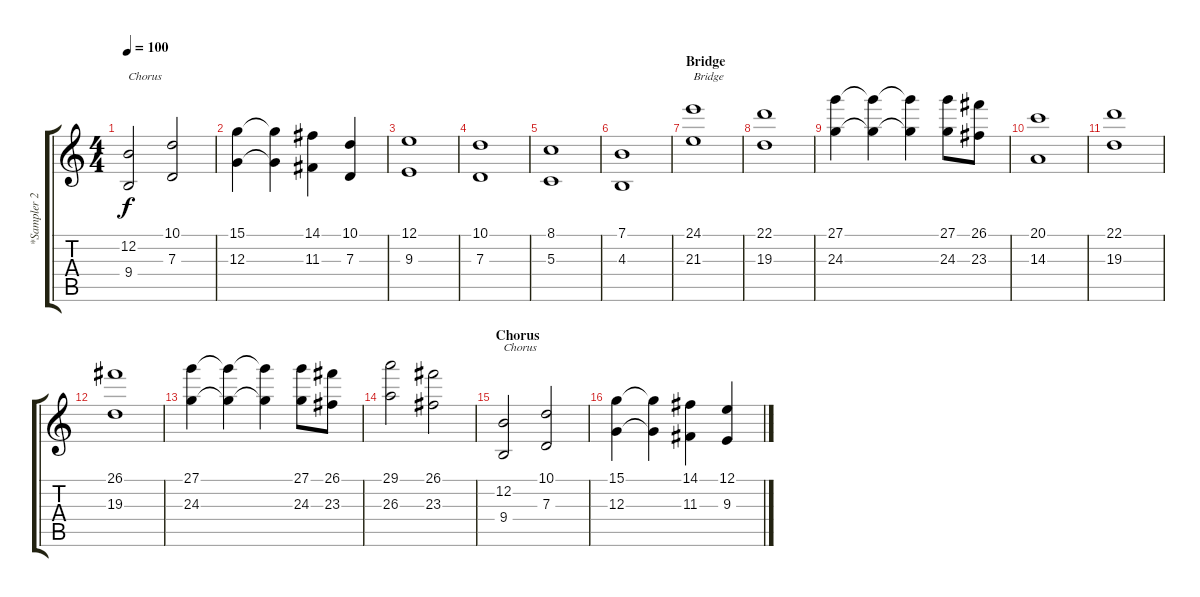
\track ("*Sampler 2 - String Ensemble" "*Sampler 2") {instrument stringensemble2}
\staff {score tabs}
\tuning (E4 B3 G3 D3 A2 E2) {hide}
\ts (4 4)
\tempo 100
\clef g2
\ks c
(12.2 9.4).2{txt "Chorus" dy f} (10.1 7.3).2 |
(15.1 12.3).4 (15.1{t} 12.3{t}).4 (14.1 11.3).4 (10.1 7.3).4 |
(12.1 9.3).1 |
(10.1 7.3).1 |
(8.1 5.3).1 |
(7.1 4.3).1 |
\section ("" "Bridge")
(24.1 21.3).1{txt "Bridge"} |
(22.1 19.3).1 |
(27.1 24.3).4 (27.1{t} 24.3{t}).4 (27.1{t} 24.3{t}).4 (27.1 24.3).8 (26.1 23.3).8 |
(20.1 14.3).1 |
(22.1 19.3).1 |
(26.1 19.3).1 |
(27.1 24.3).4 (27.1{t} 24.3{t}).4 (27.1{t} 24.3{t}).4 (27.1 24.3).8 (26.1 23.3).8 |
(29.1 26.3).2 (26.1 23.3).2 |
\section ("" "Chorus")
(12.2 9.4).2{txt "Chorus"} (10.1 7.3).2 |
(15.1 12.3).4 (15.1{t} 12.3{t}).4 (14.1 11.3).4 (12.1 9.3).4
